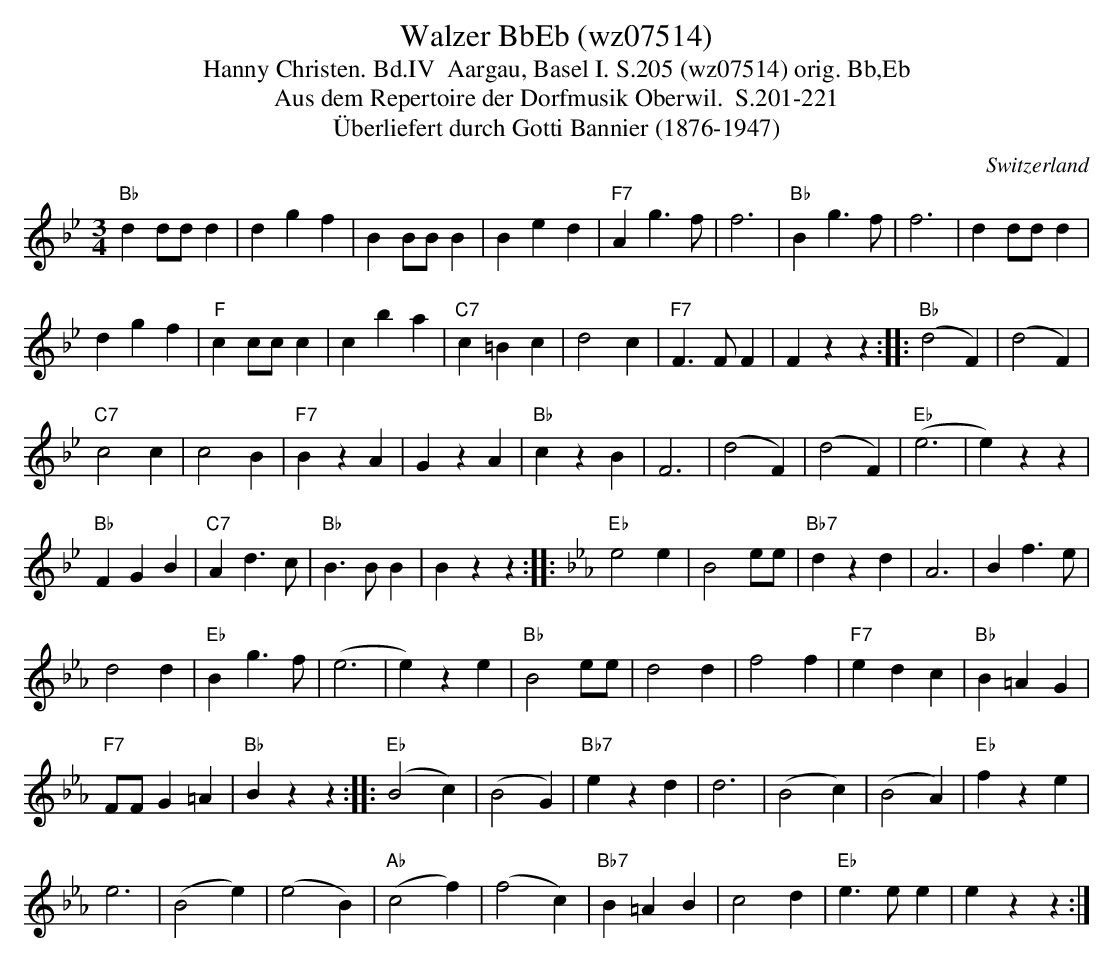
X:1
T:Walzer BbEb (wz07514)
T:Hanny Christen. Bd.IV  Aargau, Basel I. S.205 (wz07514) orig. Bb,Eb
T: Aus dem Repertoire der Dorfmusik Oberwil.  S.201-221
T:Überliefert durch Gotti Bannier (1876-1947)
M:3/4
L:1/4
O:Switzerland
K:Bb major
"Bb"dd/d/d | dgf | BB/B/B | Bed | "F7"Ag>f | f3 | "Bb"Bg>f | f3 | dd/d/d |
dgf | "F"cc/c/c | cba | "C7"c=Bc | d2c | "F7"F>FF | Fzz :: ("Bb"d2F) | (d2F) |
"C7"c2c | c2B | "F7"BzA | GzA | "Bb"czB | F3 | (d2F) | (d2F) | ("Eb"e3 | e)zz |
"Bb"FGB | "C7"Ad>c | "Bb"B>BB | Bzz:: [K:Eb] "Eb"e2e | B2e/e/ | "Bb7"dzd | A3 | Bf>e |
d2d | "Eb"Bg>f | (e3 | e)ze | "Bb"B2e/e/ | d2d | f2f | "F7"edc | "Bb"B=AG |
"F7"F/F/G=A | "Bb"Bzz:: ("Eb"B2c) | (B2G) | "Bb7"ezd | d3 | (B2c) | (B2A) | "Eb"fze |
e3 | (B2e) | (e2B) |  ("Ab"c2f) | (f2c) | "Bb7"B=AB | c2d | "Eb"e>ee | ezz :|
